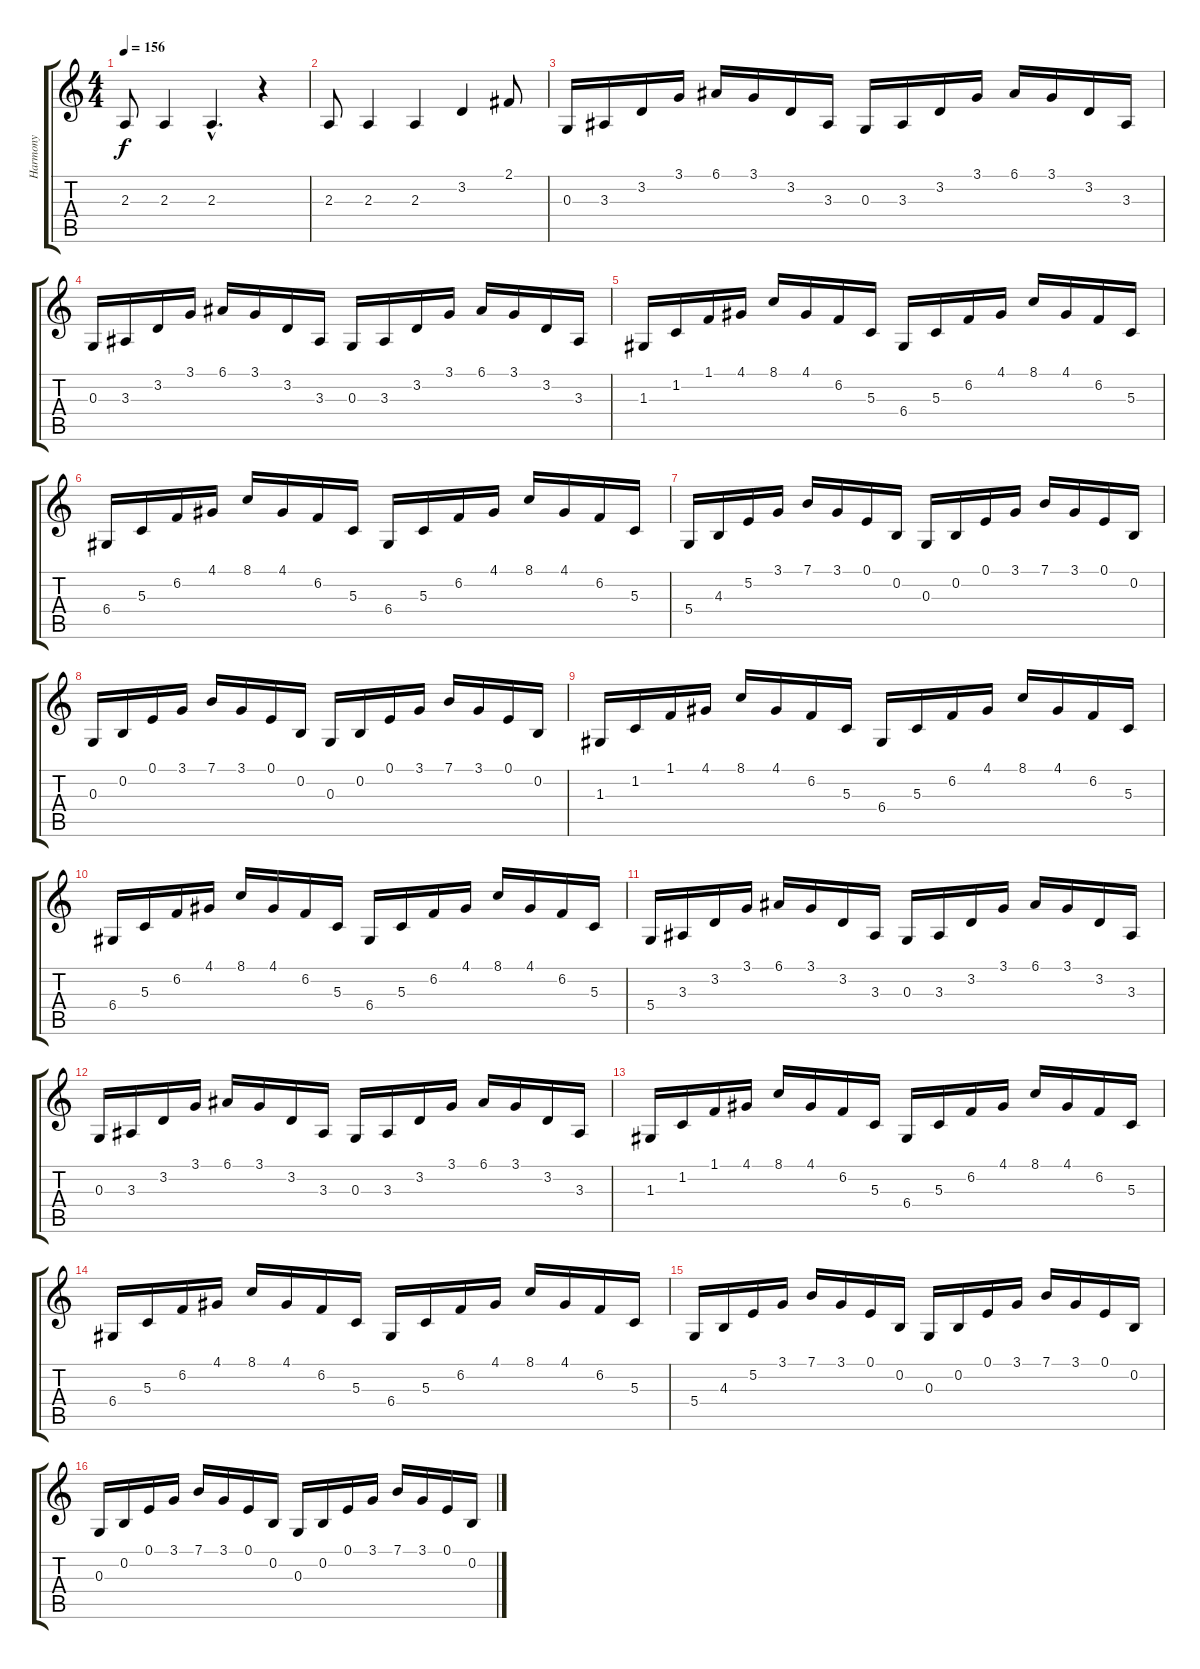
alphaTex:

\track ("Harmony" "Harmony") {instrument fx4atmosphere}
\staff {score tabs}
\tuning (E4 B3 G3 D3 A2 E2) {hide}
\ts (4 4)
\tempo 156
\clef g2
\ks c
2.3.8{dy f} 2.3.4 2.3{hac}.4{d} r.4 |
2.3.8 2.3.4 2.3.4 3.2.4 2.1.8 |
0.3.16 3.3.16 3.2.16 3.1.16 6.1.16 3.1.16 3.2.16 3.3.16 0.3.16 3.3.16 3.2.16 3.1.16 6.1.16 3.1.16 3.2.16 3.3.16 |
0.3.16 3.3.16 3.2.16 3.1.16 6.1.16 3.1.16 3.2.16 3.3.16 0.3.16 3.3.16 3.2.16 3.1.16 6.1.16 3.1.16 3.2.16 3.3.16 |
1.3.16 1.2.16 1.1.16 4.1.16 8.1.16 4.1.16 6.2.16 5.3.16 6.4.16 5.3.16 6.2.16 4.1.16 8.1.16 4.1.16 6.2.16 5.3.16 |
6.4.16 5.3.16 6.2.16 4.1.16 8.1.16 4.1.16 6.2.16 5.3.16 6.4.16 5.3.16 6.2.16 4.1.16 8.1.16 4.1.16 6.2.16 5.3.16 |
5.4.16 4.3.16 5.2.16 3.1.16 7.1.16 3.1.16 0.1.16 0.2.16 0.3.16 0.2.16 0.1.16 3.1.16 7.1.16 3.1.16 0.1.16 0.2.16 |
0.3.16 0.2.16 0.1.16 3.1.16 7.1.16 3.1.16 0.1.16 0.2.16 0.3.16 0.2.16 0.1.16 3.1.16 7.1.16 3.1.16 0.1.16 0.2.16 |
1.3.16 1.2.16 1.1.16 4.1.16 8.1.16 4.1.16 6.2.16 5.3.16 6.4.16 5.3.16 6.2.16 4.1.16 8.1.16 4.1.16 6.2.16 5.3.16 |
6.4.16 5.3.16 6.2.16 4.1.16 8.1.16 4.1.16 6.2.16 5.3.16 6.4.16 5.3.16 6.2.16 4.1.16 8.1.16 4.1.16 6.2.16 5.3.16 |
5.4.16 3.3.16 3.2.16 3.1.16 6.1.16 3.1.16 3.2.16 3.3.16 0.3.16 3.3.16 3.2.16 3.1.16 6.1.16 3.1.16 3.2.16 3.3.16 |
0.3.16 3.3.16 3.2.16 3.1.16 6.1.16 3.1.16 3.2.16 3.3.16 0.3.16 3.3.16 3.2.16 3.1.16 6.1.16 3.1.16 3.2.16 3.3.16 |
1.3.16 1.2.16 1.1.16 4.1.16 8.1.16 4.1.16 6.2.16 5.3.16 6.4.16 5.3.16 6.2.16 4.1.16 8.1.16 4.1.16 6.2.16 5.3.16 |
6.4.16 5.3.16 6.2.16 4.1.16 8.1.16 4.1.16 6.2.16 5.3.16 6.4.16 5.3.16 6.2.16 4.1.16 8.1.16 4.1.16 6.2.16 5.3.16 |
5.4.16 4.3.16 5.2.16 3.1.16 7.1.16 3.1.16 0.1.16 0.2.16 0.3.16 0.2.16 0.1.16 3.1.16 7.1.16 3.1.16 0.1.16 0.2.16 |
0.3.16 0.2.16 0.1.16 3.1.16 7.1.16 3.1.16 0.1.16 0.2.16 0.3.16 0.2.16 0.1.16 3.1.16 7.1.16 3.1.16 0.1.16 0.2.16
